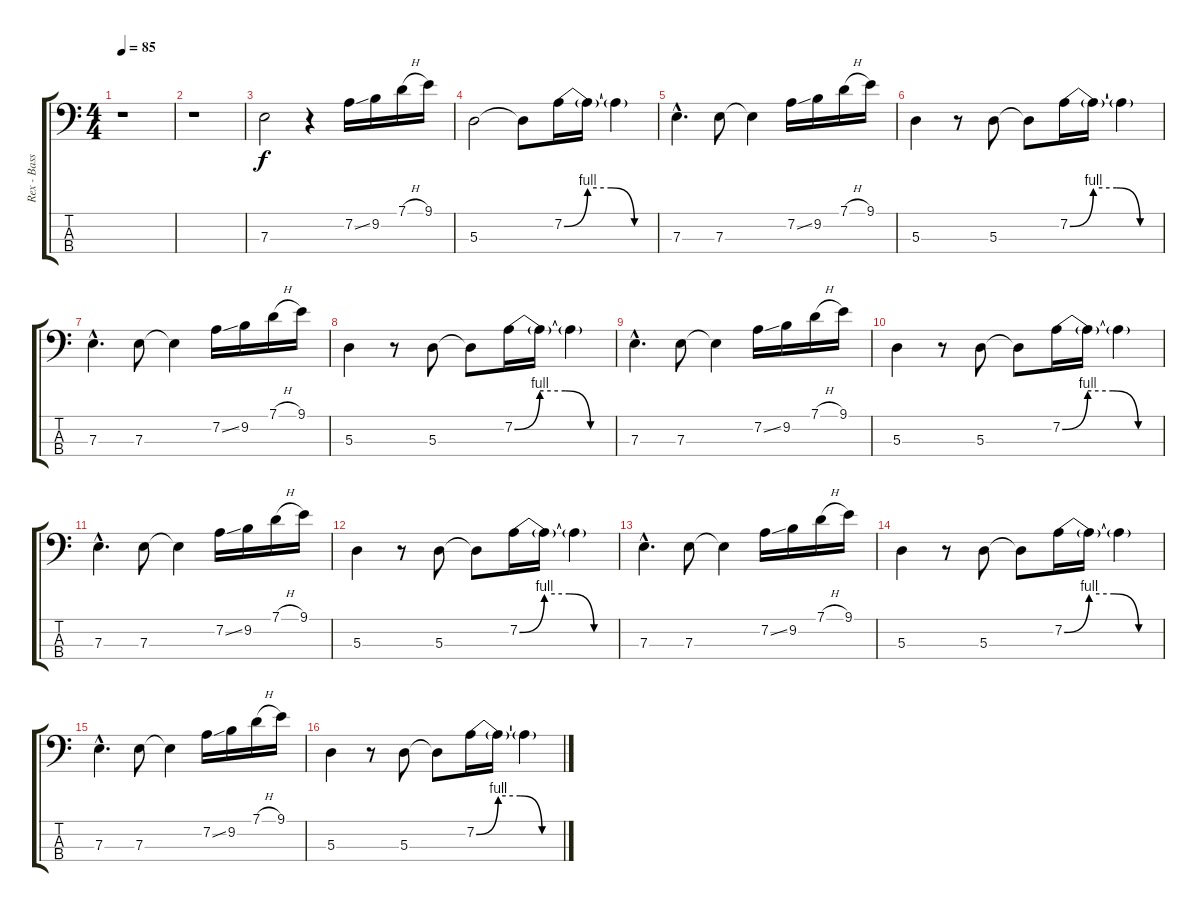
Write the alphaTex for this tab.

\track ("Rex - Bass" "Rex - Bass") {instrument fretlessbass}
\staff {score tabs}
\tuning (G2 D2 A1 E1) {hide}
\ts (4 4)
\tempo 85
\clef f4
\ks c
r.1{dy f instrument fretlessbass} |
r.1 |
7.3.2 r.4 7.2{ss}.16 9.2.16 7.1{h}.16 9.1.16 |
5.3.2 5.3{t}.8 7.2{be (custom 0 0 15 4 30 4 45 0 60 0)}.16 7.2{t}.16 7.2{t}.4 |
7.3{hac}.4{d} 7.3.8 7.3{t}.4 7.2{ss}.16 9.2.16 7.1{h}.16 9.1.16 |
5.3.4 r.8 5.3.8 5.3{t}.8 7.2{be (custom 0 0 15 4 30 4 45 0 60 0)}.16 7.2{t}.16 7.2{t}.4 |
7.3{hac}.4{d} 7.3.8 7.3{t}.4 7.2{ss}.16 9.2.16 7.1{h}.16 9.1.16 |
5.3.4 r.8 5.3.8 5.3{t}.8 7.2{be (custom 0 0 15 4 30 4 45 0 60 0)}.16 7.2{t}.16 7.2{t}.4 |
7.3{hac}.4{d} 7.3.8 7.3{t}.4 7.2{ss}.16 9.2.16 7.1{h}.16 9.1.16 |
5.3.4 r.8 5.3.8 5.3{t}.8 7.2{be (custom 0 0 15 4 30 4 45 0 60 0)}.16 7.2{t}.16 7.2{t}.4 |
7.3{hac}.4{d} 7.3.8 7.3{t}.4 7.2{ss}.16 9.2.16 7.1{h}.16 9.1.16 |
5.3.4 r.8 5.3.8 5.3{t}.8 7.2{be (custom 0 0 15 4 30 4 45 0 60 0)}.16 7.2{t}.16 7.2{t}.4 |
7.3{hac}.4{d} 7.3.8 7.3{t}.4 7.2{ss}.16 9.2.16 7.1{h}.16 9.1.16 |
5.3.4 r.8 5.3.8 5.3{t}.8 7.2{be (custom 0 0 15 4 30 4 45 0 60 0)}.16 7.2{t}.16 7.2{t}.4 |
7.3{hac}.4{d} 7.3.8 7.3{t}.4 7.2{ss}.16 9.2.16 7.1{h}.16 9.1.16 |
5.3.4 r.8 5.3.8 5.3{t}.8 7.2{be (custom 0 0 15 4 30 4 45 0 60 0)}.16 7.2{t}.16 7.2{t}.4
